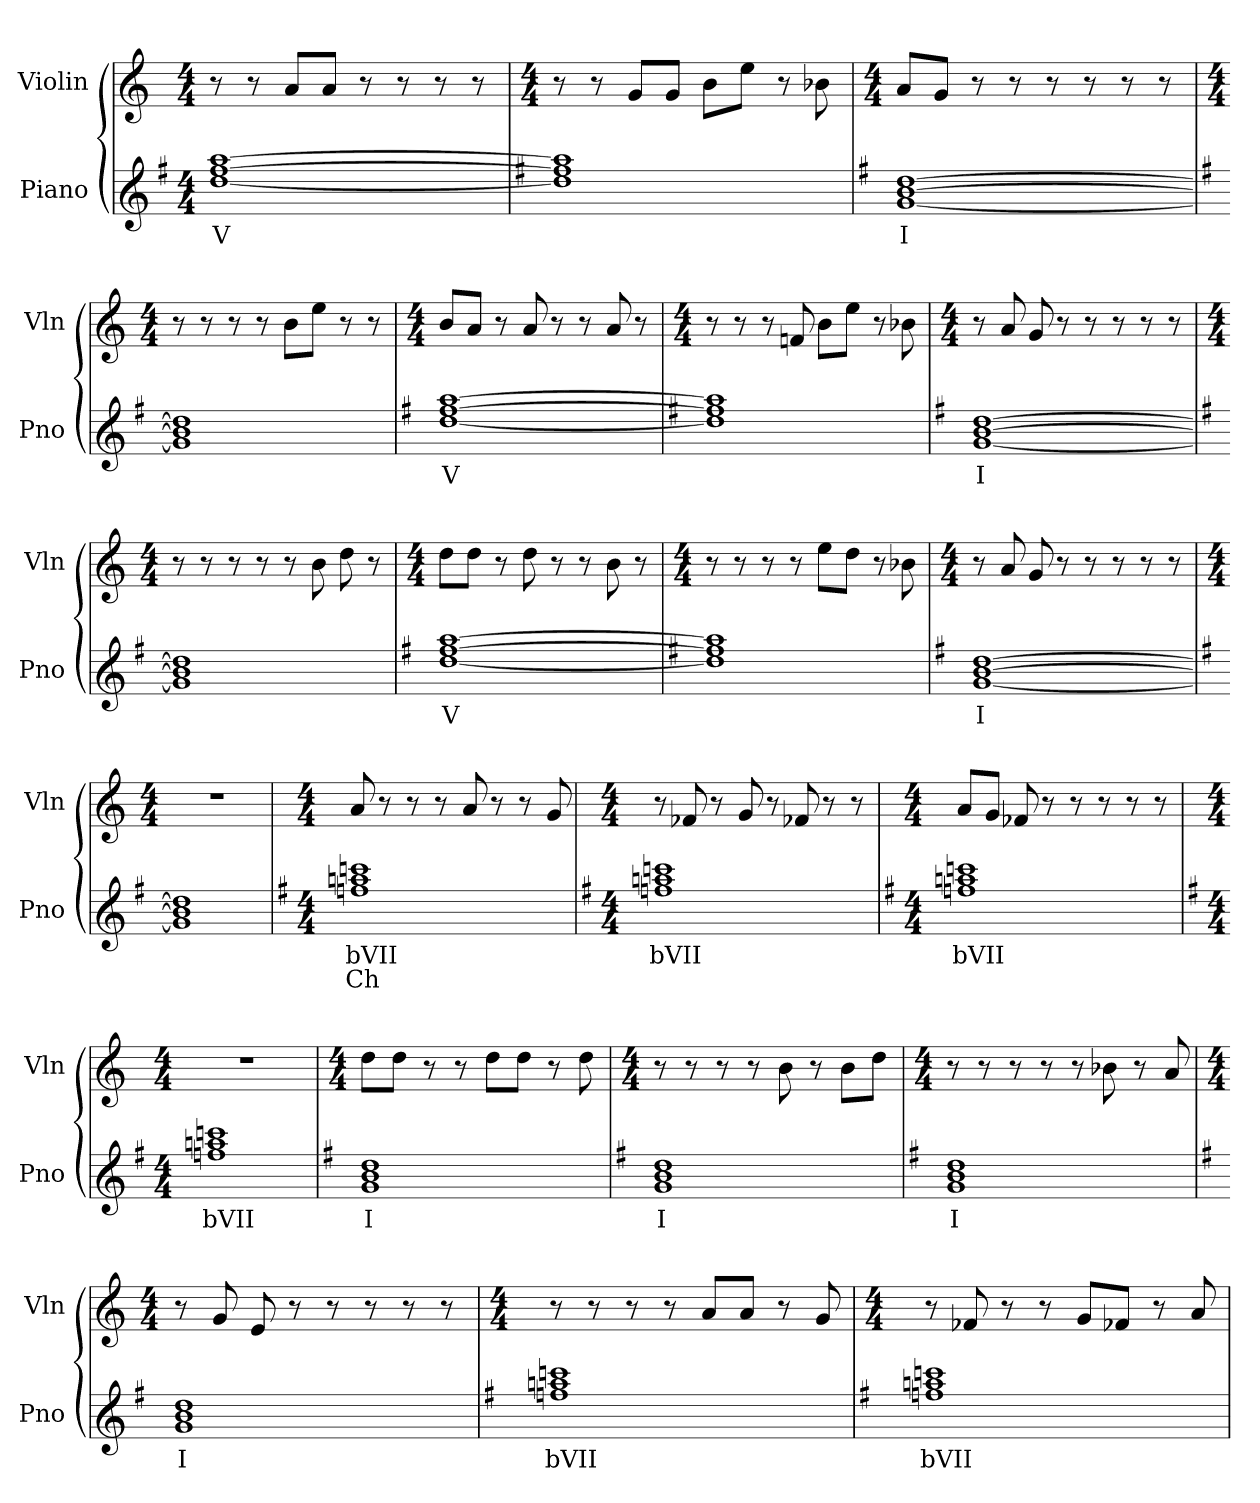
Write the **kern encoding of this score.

**kern	**text	**text	**kern
*part2	*part2	*part2	*part1
*staff2	*staff2	*staff2	*staff1
*I"Piano	*	*	*I"Violin
*I'Pno	*	*	*I'Vln
*k[f#]	*	*	*
*G:	*	*	*
*M4/4	*	*	*M4/4
=	=	=	=
[1dd [1ff# [1aa	V	.	8r
.	.	.	8r
.	.	.	8aL
.	.	.	8aJ
.	.	.	8r
.	.	.	8r
.	.	.	8r
.	.	.	8r
=	=	=	=
*k[f#]	*	*	*
*G:	*	*	*
*	*	*	*M4/4
1dd] 1ff#] 1aa]	.	.	8r
.	.	.	8r
.	.	.	8gL
.	.	.	8gJ
.	.	.	8bL
.	.	.	8eeJ
.	.	.	8r
.	.	.	8b-X
=	=	=	=
*k[f#]	*	*	*
*G:	*	*	*
*	*	*	*M4/4
[1g [1b [1dd	I	.	8aL
.	.	.	8gJ
.	.	.	8r
.	.	.	8r
.	.	.	8r
.	.	.	8r
.	.	.	8r
.	.	.	8r
=	=	=	=
*k[f#]	*	*	*
*G:	*	*	*
*	*	*	*M4/4
1g] 1b] 1dd]	.	.	8r
.	.	.	8r
.	.	.	8r
.	.	.	8r
.	.	.	8bL
.	.	.	8eeJ
.	.	.	8r
.	.	.	8r
=	=	=	=
*k[f#]	*	*	*
*G:	*	*	*
*	*	*	*M4/4
[1dd [1ff# [1aa	V	.	8bL
.	.	.	8aJ
.	.	.	8r
.	.	.	8a
.	.	.	8r
.	.	.	8r
.	.	.	8a
.	.	.	8r
=	=	=	=
*k[f#]	*	*	*
*G:	*	*	*
*	*	*	*M4/4
1dd] 1ff#] 1aa]	.	.	8r
.	.	.	8r
.	.	.	8r
.	.	.	8fn
.	.	.	8bL
.	.	.	8eeJ
.	.	.	8r
.	.	.	8b-X
=	=	=	=
*k[f#]	*	*	*
*G:	*	*	*
*	*	*	*M4/4
[1g [1b [1dd	I	.	8r
.	.	.	8a
.	.	.	8g
.	.	.	8r
.	.	.	8r
.	.	.	8r
.	.	.	8r
.	.	.	8r
=	=	=	=
*k[f#]	*	*	*
*G:	*	*	*
*	*	*	*M4/4
1g] 1b] 1dd]	.	.	8r
.	.	.	8r
.	.	.	8r
.	.	.	8r
.	.	.	8r
.	.	.	8b
.	.	.	8dd
.	.	.	8r
=	=	=	=
*k[f#]	*	*	*
*G:	*	*	*
*	*	*	*M4/4
[1dd [1ff# [1aa	V	.	8ddL
.	.	.	8ddJ
.	.	.	8r
.	.	.	8dd
.	.	.	8r
.	.	.	8r
.	.	.	8b
.	.	.	8r
=	=	=	=
*k[f#]	*	*	*
*G:	*	*	*
*	*	*	*M4/4
1dd] 1ff#] 1aa]	.	.	8r
.	.	.	8r
.	.	.	8r
.	.	.	8r
.	.	.	8eeL
.	.	.	8ddJ
.	.	.	8r
.	.	.	8b-X
=	=	=	=
*k[f#]	*	*	*
*G:	*	*	*
*	*	*	*M4/4
[1g [1b [1dd	I	.	8r
.	.	.	8a
.	.	.	8g
.	.	.	8r
.	.	.	8r
.	.	.	8r
.	.	.	8r
.	.	.	8r
=	=	=	=
*k[f#]	*	*	*
*G:	*	*	*
*	*	*	*M4/4
1g] 1b] 1dd]	.	.	1r
=	=	=	=
*k[f#]	*	*	*
*G:	*	*	*
*M4/4	*	*	*M4/4
1ffn 1aan 1cccn	bVII	Ch	8a
.	.	.	8r
.	.	.	8r
.	.	.	8r
.	.	.	8a
.	.	.	8r
.	.	.	8r
.	.	.	8g
=	=	=	=
*k[f#]	*	*	*
*G:	*	*	*
*M4/4	*	*	*M4/4
1ffn 1aan 1cccn	bVII	.	8r
.	.	.	8f-X
.	.	.	8r
.	.	.	8g
.	.	.	8r
.	.	.	8f-X
.	.	.	8r
.	.	.	8r
=	=	=	=
*k[f#]	*	*	*
*G:	*	*	*
*M4/4	*	*	*M4/4
1ffn 1aan 1cccn	bVII	.	8aL
.	.	.	8gJ
.	.	.	8f-X
.	.	.	8r
.	.	.	8r
.	.	.	8r
.	.	.	8r
.	.	.	8r
=	=	=	=
*k[f#]	*	*	*
*G:	*	*	*
*M4/4	*	*	*M4/4
1ffn 1aan 1cccn	bVII	.	1r
=	=	=	=
*k[f#]	*	*	*
*G:	*	*	*
*	*	*	*M4/4
1g 1b 1dd	I	.	8ddL
.	.	.	8ddJ
.	.	.	8r
.	.	.	8r
.	.	.	8ddL
.	.	.	8ddJ
.	.	.	8r
.	.	.	8dd
=	=	=	=
*k[f#]	*	*	*
*G:	*	*	*
*	*	*	*M4/4
1g 1b 1dd	I	.	8r
.	.	.	8r
.	.	.	8r
.	.	.	8r
.	.	.	8b
.	.	.	8r
.	.	.	8bL
.	.	.	8ddJ
=	=	=	=
*k[f#]	*	*	*
*G:	*	*	*
*	*	*	*M4/4
1g 1b 1dd	I	.	8r
.	.	.	8r
.	.	.	8r
.	.	.	8r
.	.	.	8r
.	.	.	8b-X
.	.	.	8r
.	.	.	8a
=	=	=	=
*k[f#]	*	*	*
*G:	*	*	*
*	*	*	*M4/4
1g 1b 1dd	I	.	8r
.	.	.	8g
.	.	.	8e
.	.	.	8r
.	.	.	8r
.	.	.	8r
.	.	.	8r
.	.	.	8r
=	=	=	=
*k[f#]	*	*	*
*G:	*	*	*
*	*	*	*M4/4
1ffn 1aan 1cccn	bVII	.	8r
.	.	.	8r
.	.	.	8r
.	.	.	8r
.	.	.	8aL
.	.	.	8aJ
.	.	.	8r
.	.	.	8g
=	=	=	=
*k[f#]	*	*	*
*G:	*	*	*
*	*	*	*M4/4
1ffn 1aan 1cccn	bVII	.	8r
.	.	.	8f-X
.	.	.	8r
.	.	.	8r
.	.	.	8gL
.	.	.	8f-XJ
.	.	.	8r
.	.	.	8a
=	=	=	=
*-	*-	*-	*-
